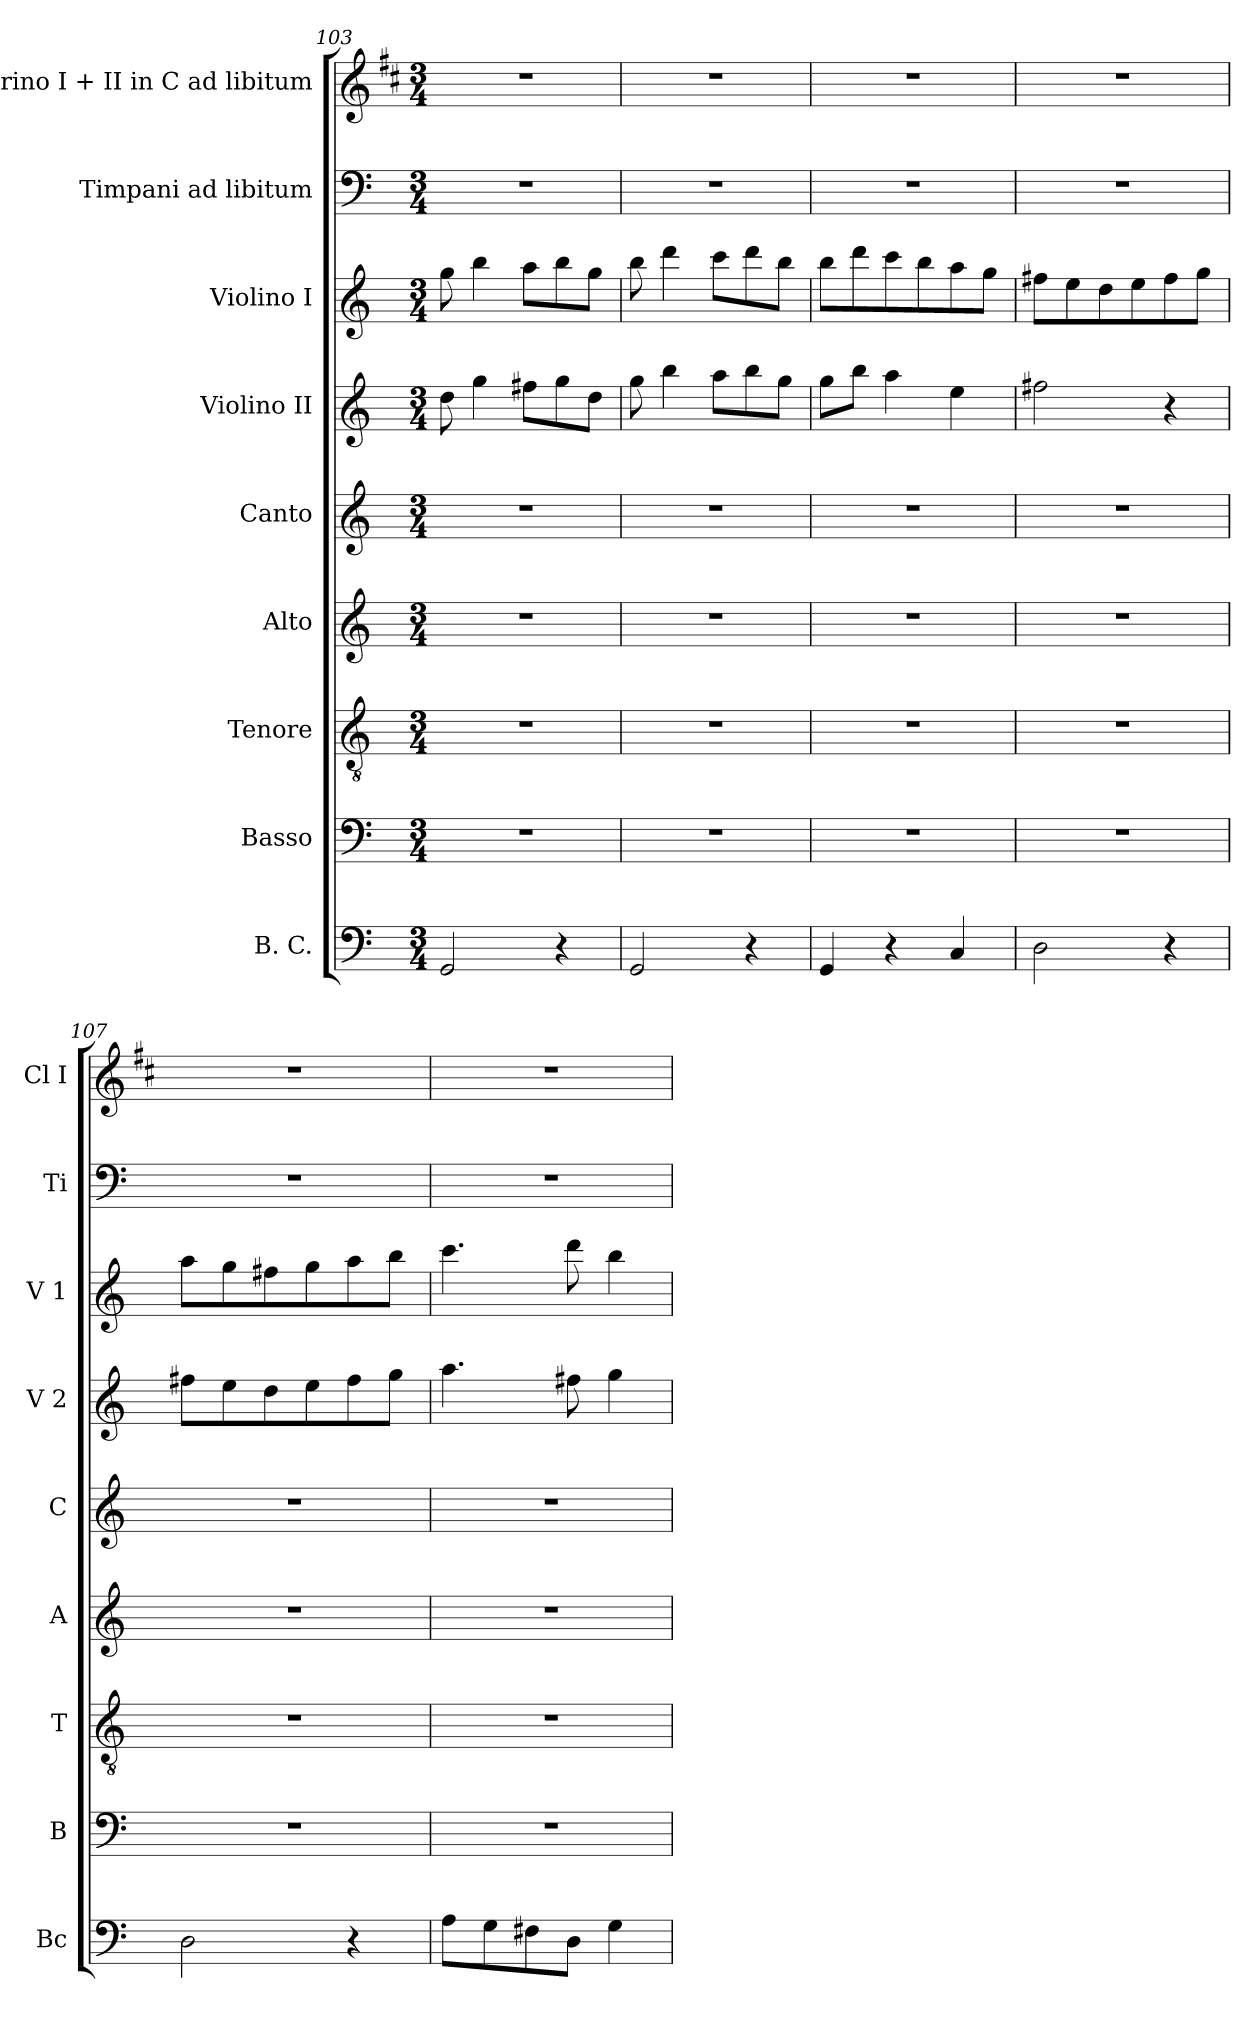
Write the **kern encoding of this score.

**kern	**kern	**kern	**kern	**kern	**kern	**kern	**kern	**kern
*part9	*part8	*part7	*part6	*part5	*part4	*part3	*part2	*part1
*staff9	*staff8	*staff7	*staff6	*staff5	*staff4	*staff3	*staff2	*staff1
*I"B. C.	*I"Basso	*I"Tenore	*I"Alto	*I"Canto	*I"Violino II	*I"Violino I	*I"Timpani ad libitum	*I"Clarino I + II in C ad libitum
*I'Bc	*I'B	*I'T	*I'A	*I'C	*I'V 2	*I'V 1	*I'Ti	*I'Cl I
*clefF4	*clefF4	*clefGv2	*clefG2	*clefG2	*clefG2	*clefG2	*clefF4	*clefG2
*	*	*	*	*	*	*	*	*ITrd1c2
*k[]	*k[]	*k[]	*k[]	*k[]	*k[]	*k[]	*k[]	*k[]
*M3/4	*M3/4	*M3/4	*M3/4	*M3/4	*M3/4	*M3/4	*M3/4	*M3/4
=103	=103	=103	=103	=103	=103	=103	=103	=103
2GG/	2.r	2.r	2.r	2.r	8dd\	8gg\	2.r	2.r
.	.	.	.	.	4gg\	4bb\	.	.
.	.	.	.	.	8ff#X\L	8aa\L	.	.
4r	.	.	.	.	8gg\	8bb\	.	.
.	.	.	.	.	8dd\J	8gg\J	.	.
=104	=104	=104	=104	=104	=104	=104	=104	=104
2GG/	2.r	2.r	2.r	2.r	8gg\	8bb\	2.r	2.r
.	.	.	.	.	4bb\	4ddd\	.	.
.	.	.	.	.	8aa\L	8ccc\L	.	.
4r	.	.	.	.	8bb\	8ddd\	.	.
.	.	.	.	.	8gg\J	8bb\J	.	.
=105	=105	=105	=105	=105	=105	=105	=105	=105
4GG/	2.r	2.r	2.r	2.r	8gg\L	8bb\L	2.r	2.r
.	.	.	.	.	8bb\J	8ddd\	.	.
4r	.	.	.	.	4aa\	8ccc\	.	.
.	.	.	.	.	.	8bb\	.	.
4C/	.	.	.	.	4ee\	8aa\	.	.
.	.	.	.	.	.	8gg\J	.	.
!!LO:PB:g=z
=106	=106	=106	=106	=106	=106	=106	=106	=106
2D\	2.r	2.r	2.r	2.r	2ff#X\	8ff#X\L	2.r	2.r
.	.	.	.	.	.	8ee\	.	.
.	.	.	.	.	.	8dd\	.	.
.	.	.	.	.	.	8ee\	.	.
4r	.	.	.	.	4r	8ff#\	.	.
.	.	.	.	.	.	8gg\J	.	.
=107	=107	=107	=107	=107	=107	=107	=107	=107
2D\	2.r	2.r	2.r	2.r	8ff#X\L	8aa\L	2.r	2.r
.	.	.	.	.	8ee\	8gg\	.	.
.	.	.	.	.	8dd\	8ff#X\	.	.
.	.	.	.	.	8ee\	8gg\	.	.
4r	.	.	.	.	8ff#\	8aa\	.	.
.	.	.	.	.	8gg\J	8bb\J	.	.
=108	=108	=108	=108	=108	=108	=108	=108	=108
8A\L	2.r	2.r	2.r	2.r	4.aa\	4.ccc\	2.r	2.r
8G\	.	.	.	.	.	.	.	.
8F#X\	.	.	.	.	.	.	.	.
8D\J	.	.	.	.	8ff#X\	8ddd\	.	.
4G\	.	.	.	.	4gg\	4bb\	.	.
=	=	=	=	=	=	=	=	=
*-	*-	*-	*-	*-	*-	*-	*-	*-
